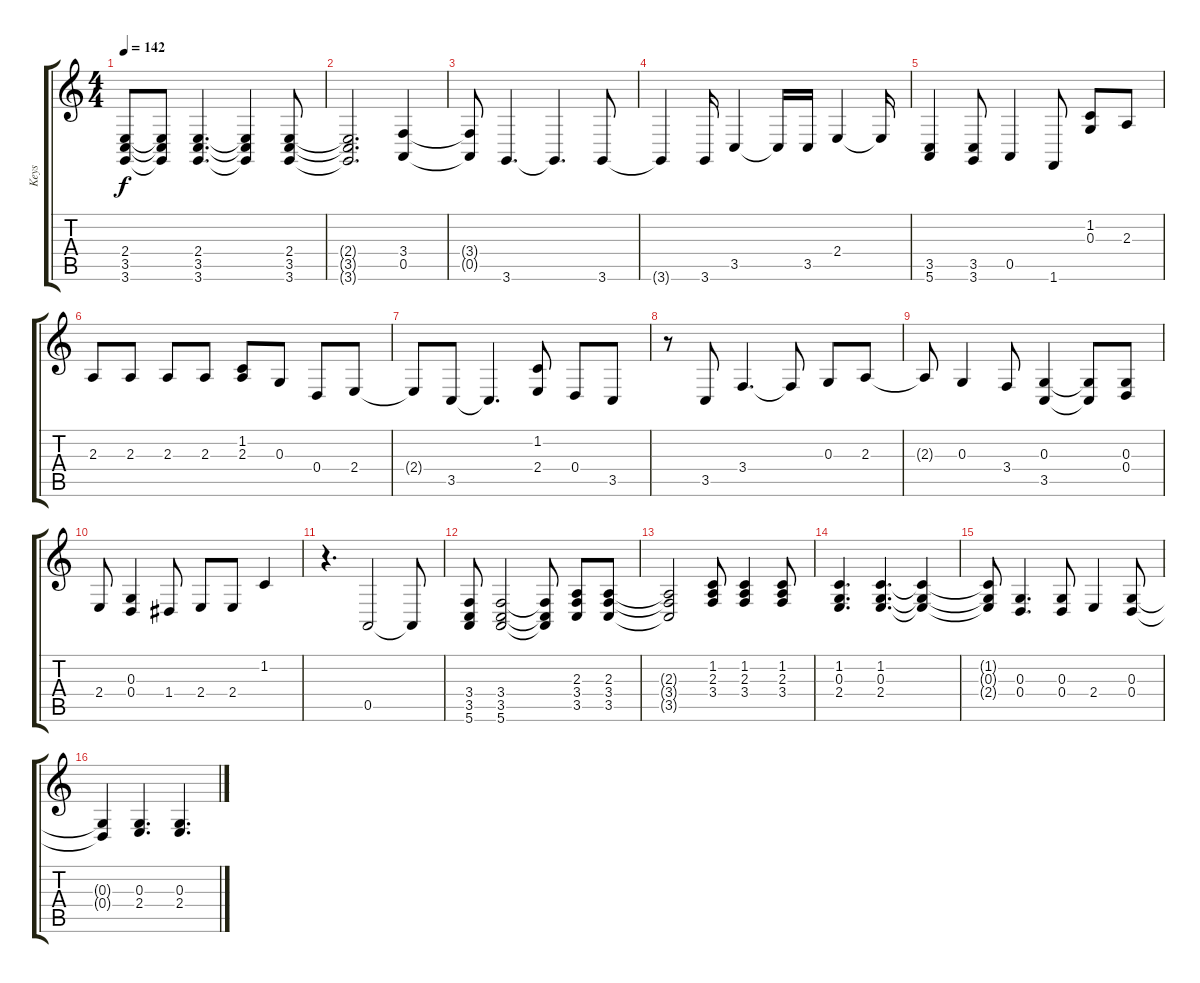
\track ("Keys" "Keys") {instrument electricpiano1}
\staff {score tabs}
\tuning (E4 B3 G3 D3 A2 E2) {hide}
\ts (4 4)
\tempo 142
\clef g2
\ks c
(2.4{t} 3.5{t} 3.6{t}).8{dy f} (2.4{t} 3.5{t} 3.6{t}).8 (2.4 3.5 3.6).4{d} (2.4{t} 3.5{t} 3.6{t}).4 (2.4 3.5 3.6).8 |
(2.4{t} 3.5{t} 3.6{t}).2{d} (3.4 0.5).4 |
(3.4{t} 0.5{t}).8 3.6.4{d} 3.6{t}.4{d} 3.6.8 |
3.6{t}.4 3.6.16 3.5.4 3.5{t}.16 3.5.16 2.4.4 2.4{t}.16 |
(3.5 5.6).4 (3.5 3.6).8 0.5.4 1.6.8 (1.2 0.3).8 2.3.8 |
2.3.8 2.3.8 2.3.8 2.3.8 (1.2 2.3).8 0.3.8 0.4.8 2.4.8 |
2.4{t}.8 3.5.8 3.5{t}.4{d} (1.2 2.4).8 0.4.8 3.5.8 |
r.8 3.5.8 3.4.4{d} 3.4{t}.8 0.3.8 2.3.8 |
2.3{t}.8 0.3.4 3.4.8 (0.3 3.5).4 (0.3{t} 3.5{t}).8 (0.3 0.4).8 |
2.4.8 (0.3 0.4).4 1.4.8 2.4.8 2.4.8 1.2.4 |
r.4{d} 0.5.2 0.5{t}.8 |
(3.4 3.5 5.6).8 (3.4 3.5 5.6).2 (3.4{t} 3.5{t} 5.6{t}).8 (2.3 3.4 3.5).8 (2.3 3.4 3.5).8 |
(2.3{t} 3.4{t} 3.5{t}).2 (1.2 2.3 3.4).8 (1.2 2.3 3.4).4 (1.2 2.3 3.4).8 |
(1.2 0.3 2.4).4{d} (1.2 0.3 2.4).4{d} (1.2{t} 0.3{t} 2.4{t}).4 |
(1.2{t} 0.3{t} 2.4{t}).8 (0.3 0.4).4{d} (0.3 0.4).8 2.4.4 (0.3 0.4).8 |
(0.3{t} 0.4{t}).4 (0.3 2.4).4{d} (0.3 2.4).4{d}
